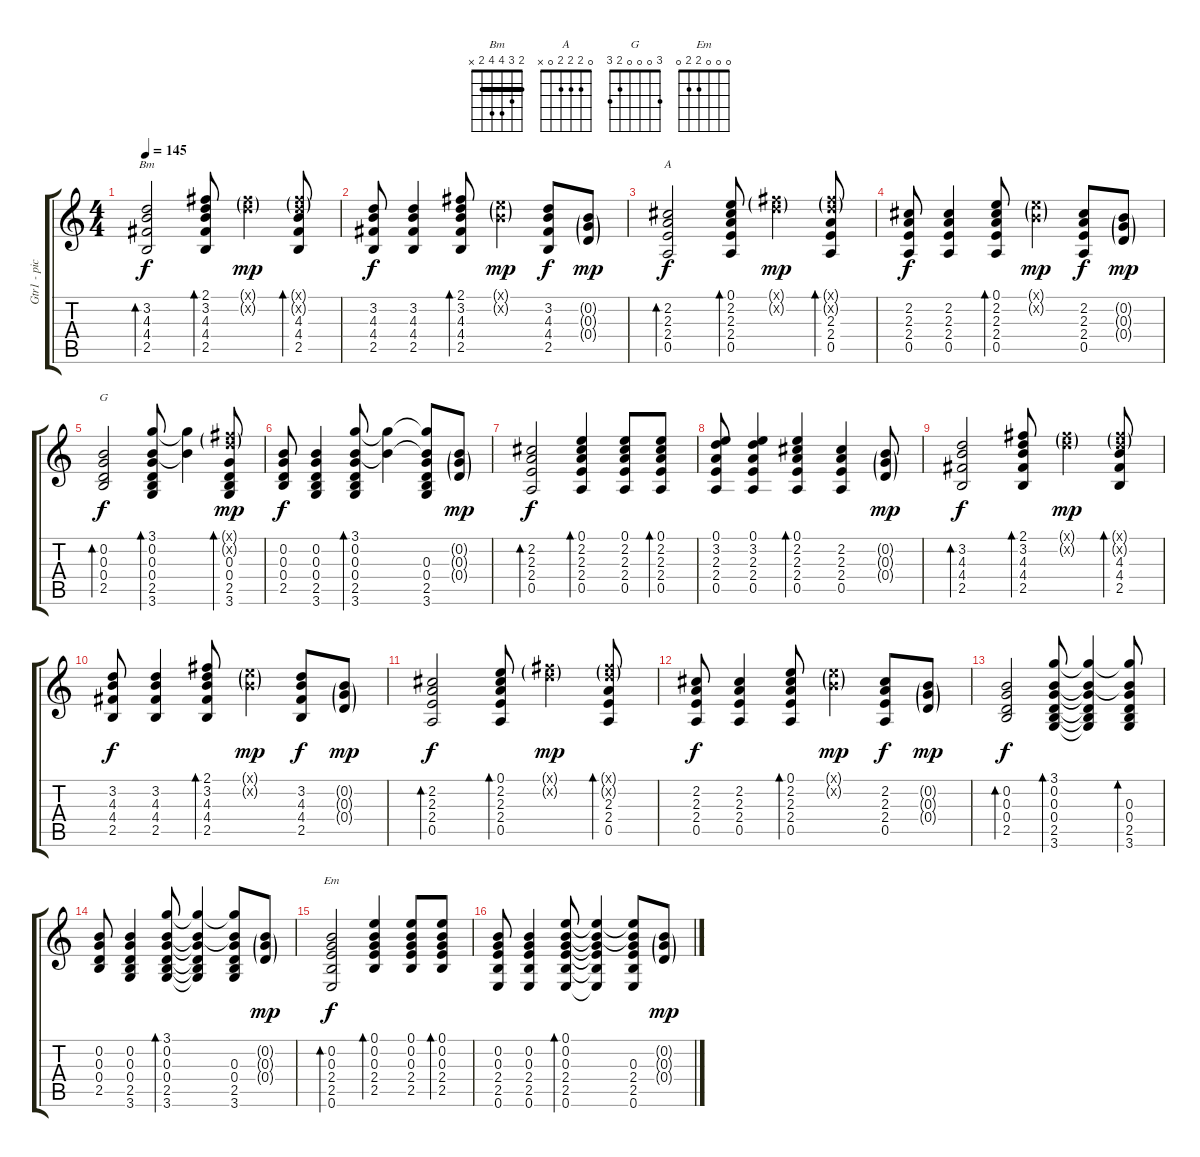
\track ("Gtr1 - picking + frappé" "Gtr1 - pic") {instrument acousticguitarsteel}
\staff {score tabs}
\tuning (E4 B3 G3 D3 A2 E2) {hide}
\chord ("Bm" 2 3 4 4 2 x) {barre 2}
\chord ("A" 0 2 2 2 0 x)
\chord ("G" 3 0 0 0 2 3)
\chord ("Em" 0 0 0 2 2 0)
\ts (4 4)
\tempo 145
\clef g2
\ks c
(3.2 4.3 4.4 2.5).2{bd 120 ch "Bm" dy f} (2.1 3.2 4.3 4.4 2.5).8{bd 120} (2.1{g x} 3.2{g x}).4{dy mp} (2.1{g x} 3.2{g x} 4.3 4.4 2.5).8{bd 120} |
(3.2 4.3 4.4 2.5).8{dy f} (3.2 4.3 4.4 2.5).4 (2.1 3.2 4.3 4.4 2.5).8{bd 120} (0.1{g x} 0.2{g x}).4{dy mp} (3.2 4.3 4.4 2.5).8{dy f} (0.2{g} 0.3{g} 0.4{g}).8{dy mp} |
(2.2 2.3 2.4 0.5).2{bd 120 ch "A" dy f} (0.1 2.2 2.3 2.4 0.5).8{bd 120} (2.1{g x} 3.2{g x}).4{dy mp} (2.1{g x} 3.2{g x} 2.3 2.4 0.5).8{bd 120} |
(2.2 2.3 2.4 0.5).8{dy f} (2.2 2.3 2.4 0.5).4 (0.1 2.2 2.3 2.4 0.5).8{bd 120} (0.1{g x} 0.2{g x}).4{dy mp} (2.2 2.3 2.4 0.5).8{dy f} (0.2{g} 0.3{g} 0.4{g}).8{dy mp} |
(0.2 0.3 0.4 2.5).2{bd 120 ch "G" dy f} (3.1 0.2 0.3 0.4 2.5 3.6).8{bd 120} (3.1{t} 0.2{t}).4 (2.1{g x} 3.2{g x} 0.3 0.4 2.5 3.6).8{bd 120 dy mp} |
(0.2 0.3 0.4 2.5).8{dy f} (0.2 0.3 0.4 2.5 3.6).4 (3.1 0.2 0.3 0.4 2.5 3.6).8{bd 120} (3.1{t} 0.2{t}).4 (3.1{t} 0.2{t} 0.3 0.4 2.5 3.6).8 (0.2{g} 0.3{g} 0.4{g}).8{dy mp} |
(2.2 2.3 2.4 0.5).2{bd 120 dy f} (0.1 2.2 2.3 2.4 0.5).4{bd 120} (0.1 2.2 2.3 2.4 0.5).8 (0.1 2.2 2.3 2.4 0.5).8{bd 120} |
(0.1 3.2 2.3 2.4 0.5).8 (0.1 3.2 2.3 2.4 0.5).4 (0.1 2.2 2.3 2.4 0.5).4{bd 120} (2.2 2.3 2.4 0.5).4 (0.2{g} 0.3{g} 0.4{g}).8{dy mp} |
(3.2 4.3 4.4 2.5).2{bd 120 dy f} (2.1 3.2 4.3 4.4 2.5).8{bd 120} (2.1{g x} 3.2{g x}).4{dy mp} (2.1{g x} 3.2{g x} 4.3 4.4 2.5).8{bd 120} |
(3.2 4.3 4.4 2.5).8{dy f} (3.2 4.3 4.4 2.5).4 (2.1 3.2 4.3 4.4 2.5).8{bd 120} (0.1{g x} 0.2{g x}).4{dy mp} (3.2 4.3 4.4 2.5).8{dy f} (0.2{g} 0.3{g} 0.4{g}).8{dy mp} |
(2.2 2.3 2.4 0.5).2{bd 120 dy f} (0.1 2.2 2.3 2.4 0.5).8{bd 120} (2.1{g x} 3.2{g x}).4{dy mp} (2.1{g x} 3.2{g x} 2.3 2.4 0.5).8{bd 120} |
(2.2 2.3 2.4 0.5).8{dy f} (2.2 2.3 2.4 0.5).4 (0.1 2.2 2.3 2.4 0.5).8{bd 120} (0.1{g x} 0.2{g x}).4{dy mp} (2.2 2.3 2.4 0.5).8{dy f} (0.2{g} 0.3{g} 0.4{g}).8{dy mp} |
(0.2 0.3 0.4 2.5).2{bd 120 dy f} (3.1 0.2 0.3 0.4 2.5 3.6).8{bd 120} (3.1{t} 0.2{t} 0.3{t} 0.4{t} 2.5{t} 3.6{t}).4 (3.1{t} 0.2{t} 0.3 0.4 2.5 3.6).8{bd 120} |
(0.2 0.3 0.4 2.5).8 (0.2 0.3 0.4 2.5 3.6).4 (3.1 0.2 0.3 0.4 2.5 3.6).8{bd 120} (3.1{t} 0.2{t} 0.3{t} 0.4{t} 2.5{t} 3.6{t}).4 (3.1{t} 0.2{t} 0.3 0.4 2.5 3.6).8 (0.2{g} 0.3{g} 0.4{g}).8{dy mp} |
(0.2 0.3 2.4 2.5 0.6).2{bd 120 ch "Em" dy f} (0.1 0.2 0.3 2.4 2.5).4{bd 120} (0.1 0.2 0.3 2.4 2.5).8 (0.1 0.2 0.3 2.4 2.5).8{bd 120} |
(0.2 0.3 2.4 2.5 0.6).8 (0.2 0.3 2.4 2.5 0.6).4 (0.1 0.2 0.3 2.4 2.5 0.6).8{bd 120} (0.1{t} 0.2{t} 0.3{t} 2.4{t} 2.5{t} 0.6{t}).4 (0.1{t} 0.2{t} 0.3 2.4 2.5 0.6).8 (0.2{g} 0.3{g} 0.4{g}).8{dy mp}
